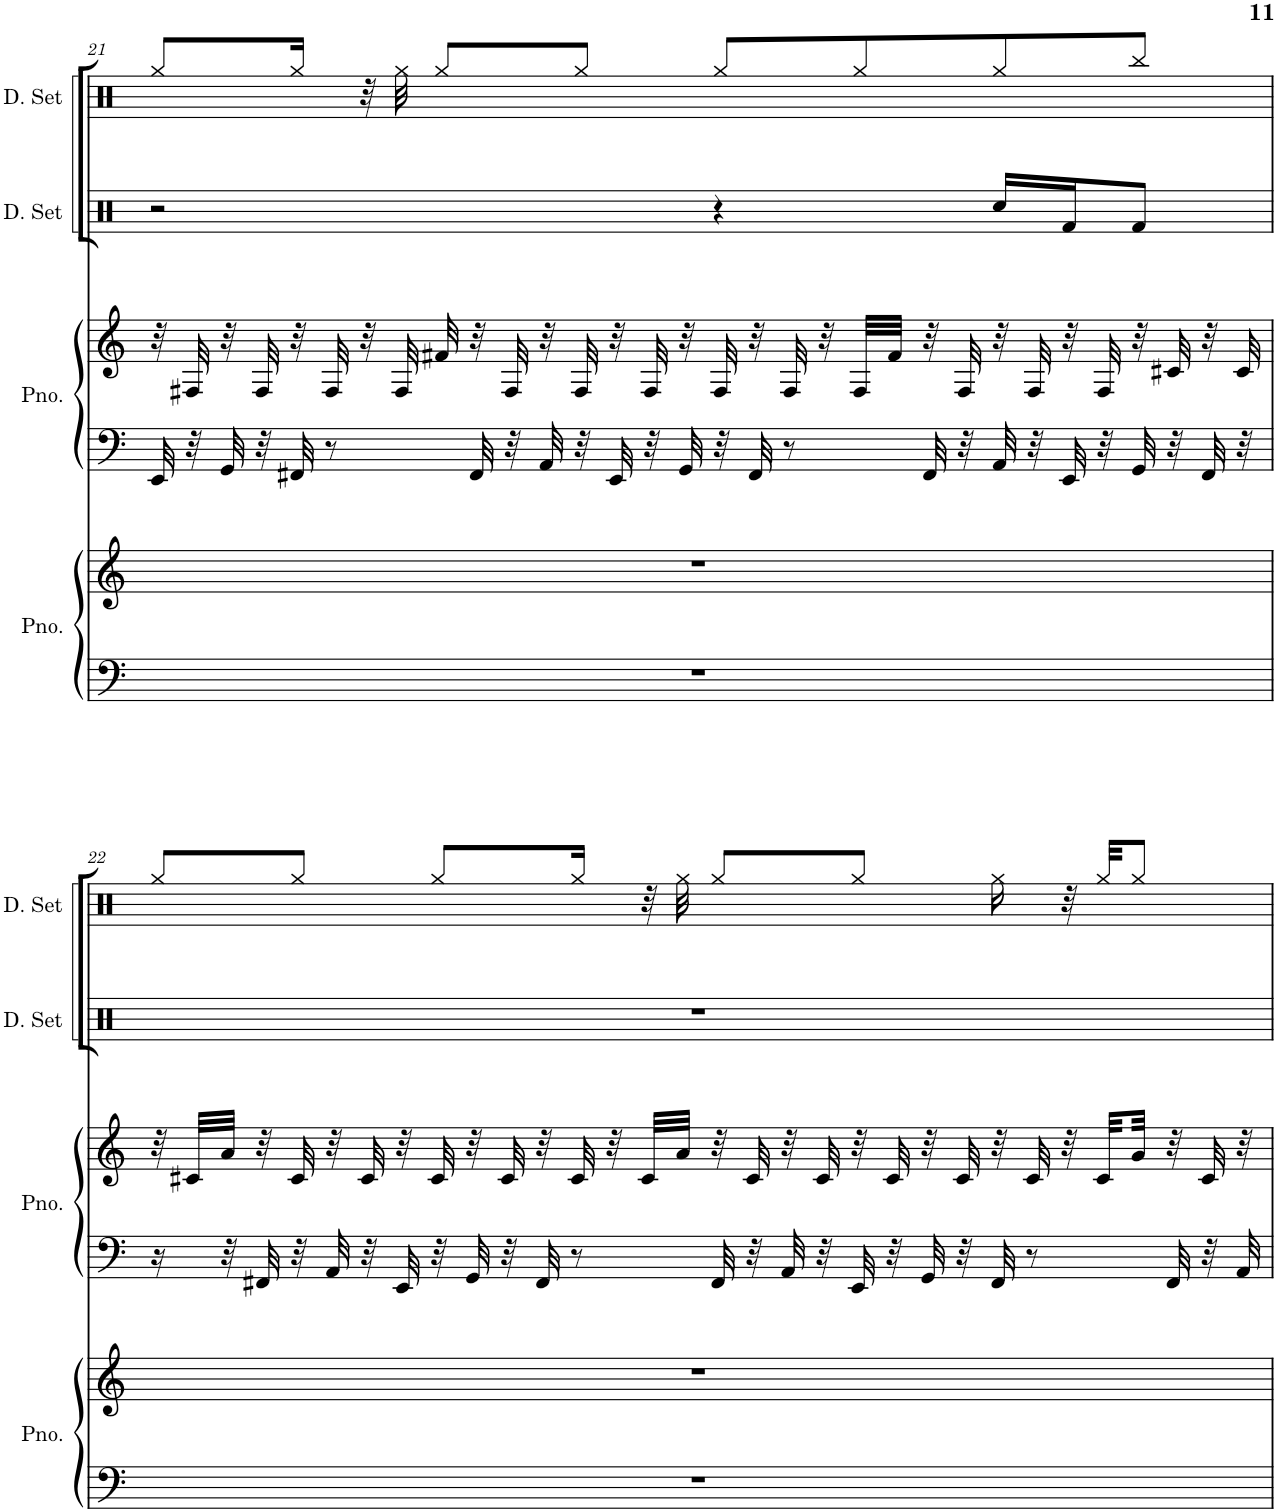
**kern	**kern	**kern	**kern	**kern	**kern
*part4	*part4	*part3	*part3	*part2	*part1
*staff6	*staff5	*staff4	*staff3	*staff2	*staff1
*I"Piano	*	*I"Piano	*	*I"Drumset	*I"Drumset
*I'Pno.	*	*I'Pno.	*	*I'D. Set	*I'D. Set
!!LO:PB:g=z
*clefF4	*clefG2	*clefF4	*clefG2	*clefX	*clefX
*k[]	*k[]	*k[]	*k[]	*k[]	*k[]
*M4/4	*M4/4	*M4/4	*M4/4	*M4/4	*M4/4
=21	=21	=21	=21	=21	=21
1r	1r	32EE/	32r	2r	8Rgg/L
.	.	32r	32F#X/	.	.
.	.	32GG/	32r	.	.
.	.	32r	32F#/	.	.
.	.	32FF#X/	32r	.	16Rgg/Jk
.	.	8r	32F#/	.	.
.	.	.	32r	.	32r
.	.	.	32F#/	.	32Rgg\
.	.	.	32f#X/	.	8Rgg/L
.	.	32FF#/	32r	.	.
.	.	32r	32F#/	.	.
.	.	32AA/	32r	.	.
.	.	32r	32F#/	.	8Rgg/J
.	.	32EE/	32r	.	.
.	.	32r	32F#/	.	.
.	.	32GG/	32r	.	.
.	.	32r	32F#/	4r	8Rgg/L
.	.	32FF#/	32r	.	.
.	.	8r	32F#/	.	.
.	.	.	32r	.	.
.	.	.	32F#/LLL	.	8Rgg/
.	.	.	32f#/JJJ	.	.
.	.	32FF#/	32r	.	.
.	.	32r	32F#/	.	.
.	.	32AA/	32r	16Rcc/LL	8Rgg/
.	.	32r	32F#/	.	.
.	.	32EE/	32r	16Rf/J	.
.	.	32r	32F#/	.	.
.	.	32GG/	32r	8Rf/J	8Rbb/J
.	.	32r	32c#X/	.	.
.	.	32FF#/	32r	.	.
.	.	32r	32c#/	.	.
!!LO:LB:g=z
=22	=22	=22	=22	=22	=22
1r	1r	16r	32r	1r	8Rgg/L
.	.	.	32c#X/LLL	.	.
.	.	32r	32a/JJJ	.	.
.	.	32FF#X/	32r	.	.
.	.	32r	32c#/	.	8Rgg/J
.	.	32AA/	32r	.	.
.	.	32r	32c#/	.	.
.	.	32EE/	32r	.	.
.	.	32r	32c#/	.	8Rgg/L
.	.	32GG/	32r	.	.
.	.	32r	32c#/	.	.
.	.	32FF#/	32r	.	.
.	.	8r	32c#/	.	16Rgg/Jk
.	.	.	32r	.	.
.	.	.	32c#/LLL	.	32r
.	.	.	32a/JJJ	.	32Rgg\
.	.	32FF#/	32r	.	8Rgg/L
.	.	32r	32c#/	.	.
.	.	32AA/	32r	.	.
.	.	32r	32c#/	.	.
.	.	32EE/	32r	.	8Rgg/J
.	.	32r	32c#/	.	.
.	.	32GG/	32r	.	.
.	.	32r	32c#/	.	.
.	.	32FF#/	32r	.	16Rgg\
.	.	8r	32c#/	.	.
.	.	.	32r	.	32r
.	.	.	32c#/LLL	.	32Rgg/KKL
.	.	.	32a/JJJ	.	8Rgg/J
.	.	32FF#/	32r	.	.
.	.	32r	32c#/	.	.
.	.	32AA/	32r	.	.
=	=	=	=	=	=
*-	*-	*-	*-	*-	*-
